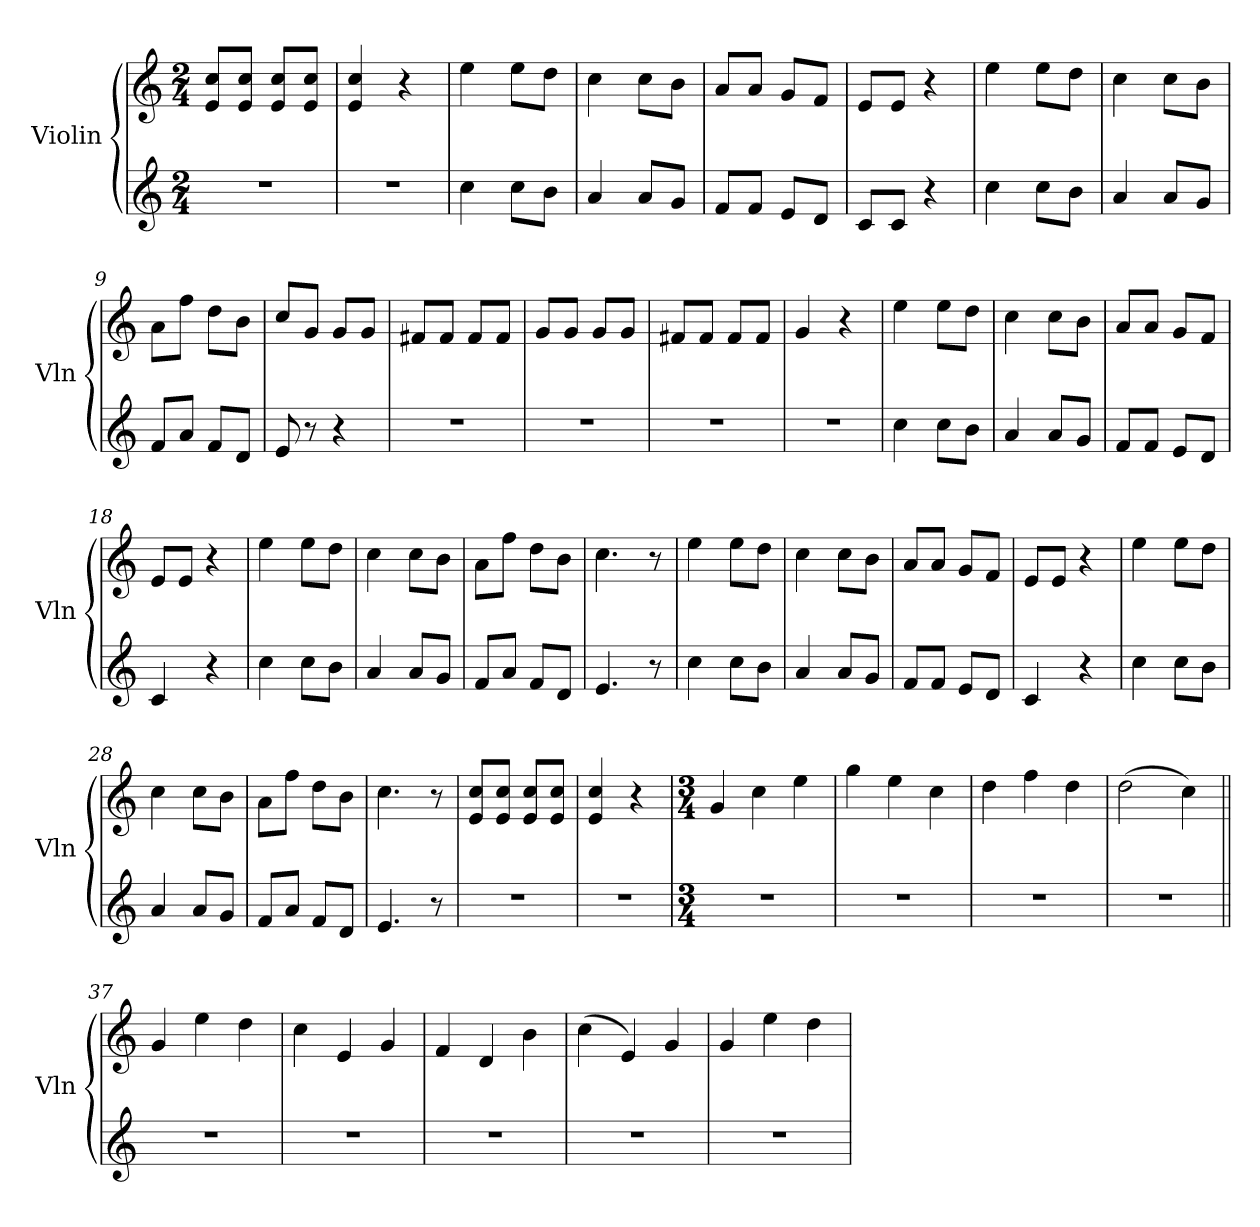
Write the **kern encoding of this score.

**kern	**kern
*part2	*part1
*staff2	*staff1
*I"Violin	*I"Violin
*I'Vln	*I'Vln
*clefG2	*clefG2
*k[]	*k[]
*M2/4	*M2/4
=1	=1
2r	8e/ 8cc/L
.	8e/ 8cc/J
.	8e/ 8cc/L
.	8e/ 8cc/J
=2	=2
2r	4e/ 4cc/
.	4r
=3	=3
4cc\	4ee\
8cc\L	8ee\L
8b\J	8dd\J
=4	=4
4a/	4cc\
8a/L	8cc\L
8g/J	8b\J
=5	=5
8f/L	8a/L
8f/J	8a/J
8e/L	8g/L
8d/J	8f/J
=6	=6
8c/L	8e/L
8c/J	8e/J
4r	4r
=7	=7
4cc\	4ee\
8cc\L	8ee\L
8b\J	8dd\J
=8	=8
4a/	4cc\
8a/L	8cc\L
8g/J	8b\J
=9	=9
8f/L	8a\L
8a/J	8ff\J
8f/L	8dd\L
8d/J	8b\J
!!LO:LB:g=z
=10	=10
8e/	8cc/L
8r	8g/J
4r	8g/L
.	8g/J
=11	=11
2r	8f#X/L
.	8f#/J
.	8f#/L
.	8f#/J
=12	=12
2r	8g/L
.	8g/J
.	8g/L
.	8g/J
=13	=13
2r	8f#X/L
.	8f#/J
.	8f#/L
.	8f#/J
=14	=14
2r	4g/
.	4r
=15	=15
4cc\	4ee\
8cc\L	8ee\L
8b\J	8dd\J
=16	=16
4a/	4cc\
8a/L	8cc\L
8g/J	8b\J
=17	=17
8f/L	8a/L
8f/J	8a/J
8e/L	8g/L
8d/J	8f/J
=18	=18
4c/	8e/L
.	8e/J
4r	4r
!!LO:LB:g=z
=19	=19
4cc\	4ee\
8cc\L	8ee\L
8b\J	8dd\J
=20	=20
4a/	4cc\
8a/L	8cc\L
8g/J	8b\J
=21	=21
8f/L	8a\L
8a/J	8ff\J
8f/L	8dd\L
8d/J	8b\J
=22	=22
4.e/	4.cc\
8r	8r
=23	=23
4cc\	4ee\
8cc\L	8ee\L
8b\J	8dd\J
=24	=24
4a/	4cc\
8a/L	8cc\L
8g/J	8b\J
=25	=25
8f/L	8a/L
8f/J	8a/J
8e/L	8g/L
8d/J	8f/J
=26	=26
4c/	8e/L
.	8e/J
4r	4r
=27	=27
4cc\	4ee\
8cc\L	8ee\L
8b\J	8dd\J
=28	=28
4a/	4cc\
8a/L	8cc\L
8g/J	8b\J
!!LO:LB:g=z
=29	=29
8f/L	8a\L
8a/J	8ff\J
8f/L	8dd\L
8d/J	8b\J
=30	=30
4.e/	4.cc\
8r	8r
=31	=31
2r	8e/ 8cc/L
.	8e/ 8cc/J
.	8e/ 8cc/L
.	8e/ 8cc/J
=32	=32
2r	4e/ 4cc/
.	4r
=33	=33
*M3/4	*M3/4
2.r	4g/
.	4cc\
.	4ee\
=34	=34
2.r	4gg\
.	4ee\
.	4cc\
=35	=35
2.r	4dd\
.	4ff\
.	4dd\
=36	=36
2.r	(>2dd\
.	4cc\)
=37||	=37||
2.r	4g/
.	4ee\
.	4dd\
!!LO:LB:g=z
=38	=38
2.r	4cc\
.	4e/
.	4g/
=39	=39
2.r	4f/
.	4d/
.	4b\
=40	=40
2.r	(>4cc\
.	4e/)
.	4g/
=41	=41
2.r	4g/
.	4ee\
.	4dd\
=	=
*-	*-
